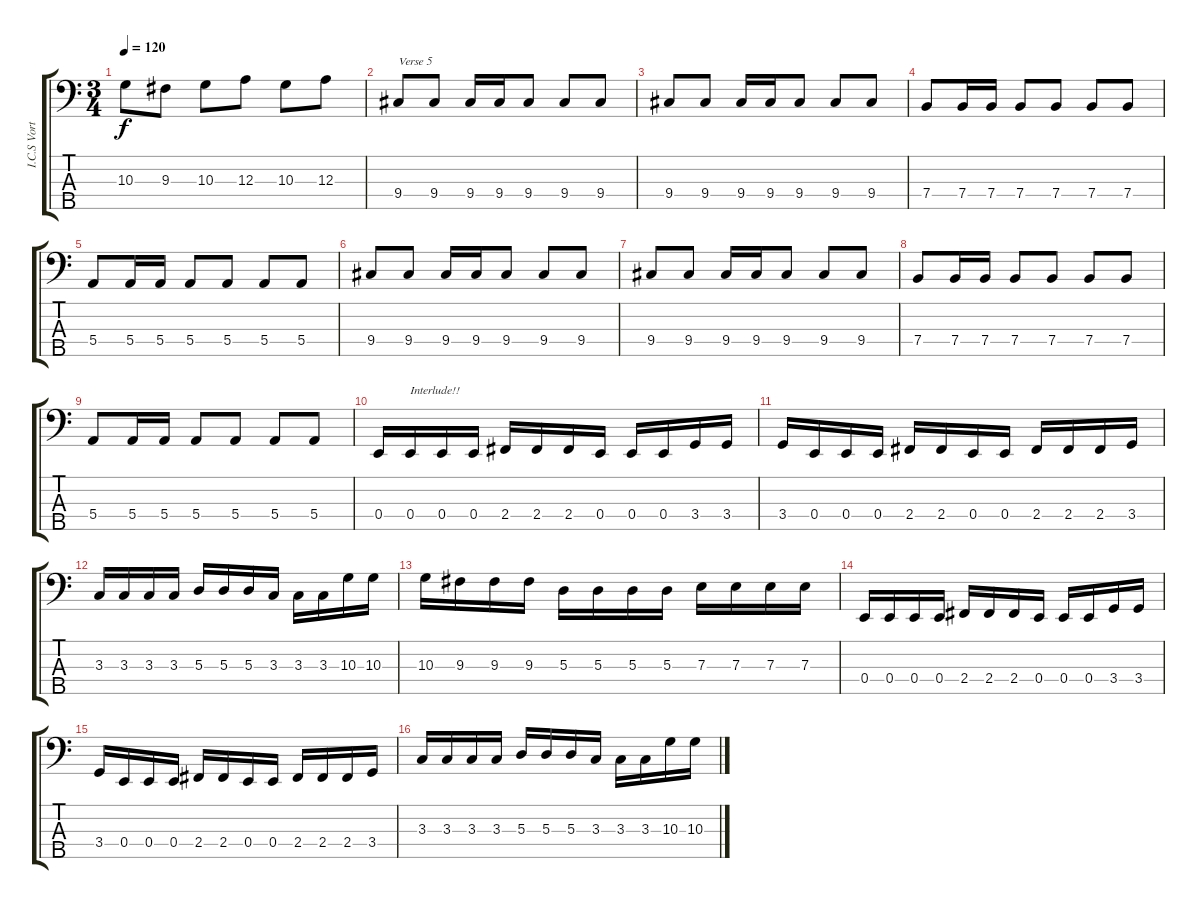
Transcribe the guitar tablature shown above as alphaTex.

\track ("I.C.S Vortex" "I.C.S Vort") {instrument electricbassfinger}
\staff {score tabs}
\tuning (G2 D2 A1 E1 B0) {hide}
\ts (3 4)
\tempo 120
\clef f4
\ks c
10.3.8{dy f} 9.3.8 10.3.8 12.3.8 10.3.8 12.3.8 |
9.4.8{txt "Verse 5"} 9.4.8 9.4.16 9.4.16 9.4.8 9.4.8 9.4.8 |
9.4.8 9.4.8 9.4.16 9.4.16 9.4.8 9.4.8 9.4.8 |
7.4.8 7.4.16 7.4.16 7.4.8 7.4.8 7.4.8 7.4.8 |
5.4.8 5.4.16 5.4.16 5.4.8 5.4.8 5.4.8 5.4.8 |
9.4.8 9.4.8 9.4.16 9.4.16 9.4.8 9.4.8 9.4.8 |
9.4.8 9.4.8 9.4.16 9.4.16 9.4.8 9.4.8 9.4.8 |
7.4.8 7.4.16 7.4.16 7.4.8 7.4.8 7.4.8 7.4.8 |
5.4.8 5.4.16 5.4.16 5.4.8 5.4.8 5.4.8 5.4.8 |
0.4.16 0.4.16{txt "Interlude!!"} 0.4.16 0.4.16 2.4.16 2.4.16 2.4.16 0.4.16 0.4.16 0.4.16 3.4.16 3.4.16 |
3.4.16 0.4.16 0.4.16 0.4.16 2.4.16 2.4.16 0.4.16 0.4.16 2.4.16 2.4.16 2.4.16 3.4.16 |
3.3.16 3.3.16 3.3.16 3.3.16 5.3.16 5.3.16 5.3.16 3.3.16 3.3.16 3.3.16 10.3.16 10.3.16 |
10.3.16 9.3.16 9.3.16 9.3.16 5.3.16 5.3.16 5.3.16 5.3.16 7.3.16 7.3.16 7.3.16 7.3.16 |
0.4.16 0.4.16 0.4.16 0.4.16 2.4.16 2.4.16 2.4.16 0.4.16 0.4.16 0.4.16 3.4.16 3.4.16 |
3.4.16 0.4.16 0.4.16 0.4.16 2.4.16 2.4.16 0.4.16 0.4.16 2.4.16 2.4.16 2.4.16 3.4.16 |
3.3.16 3.3.16 3.3.16 3.3.16 5.3.16 5.3.16 5.3.16 3.3.16 3.3.16 3.3.16 10.3.16 10.3.16
